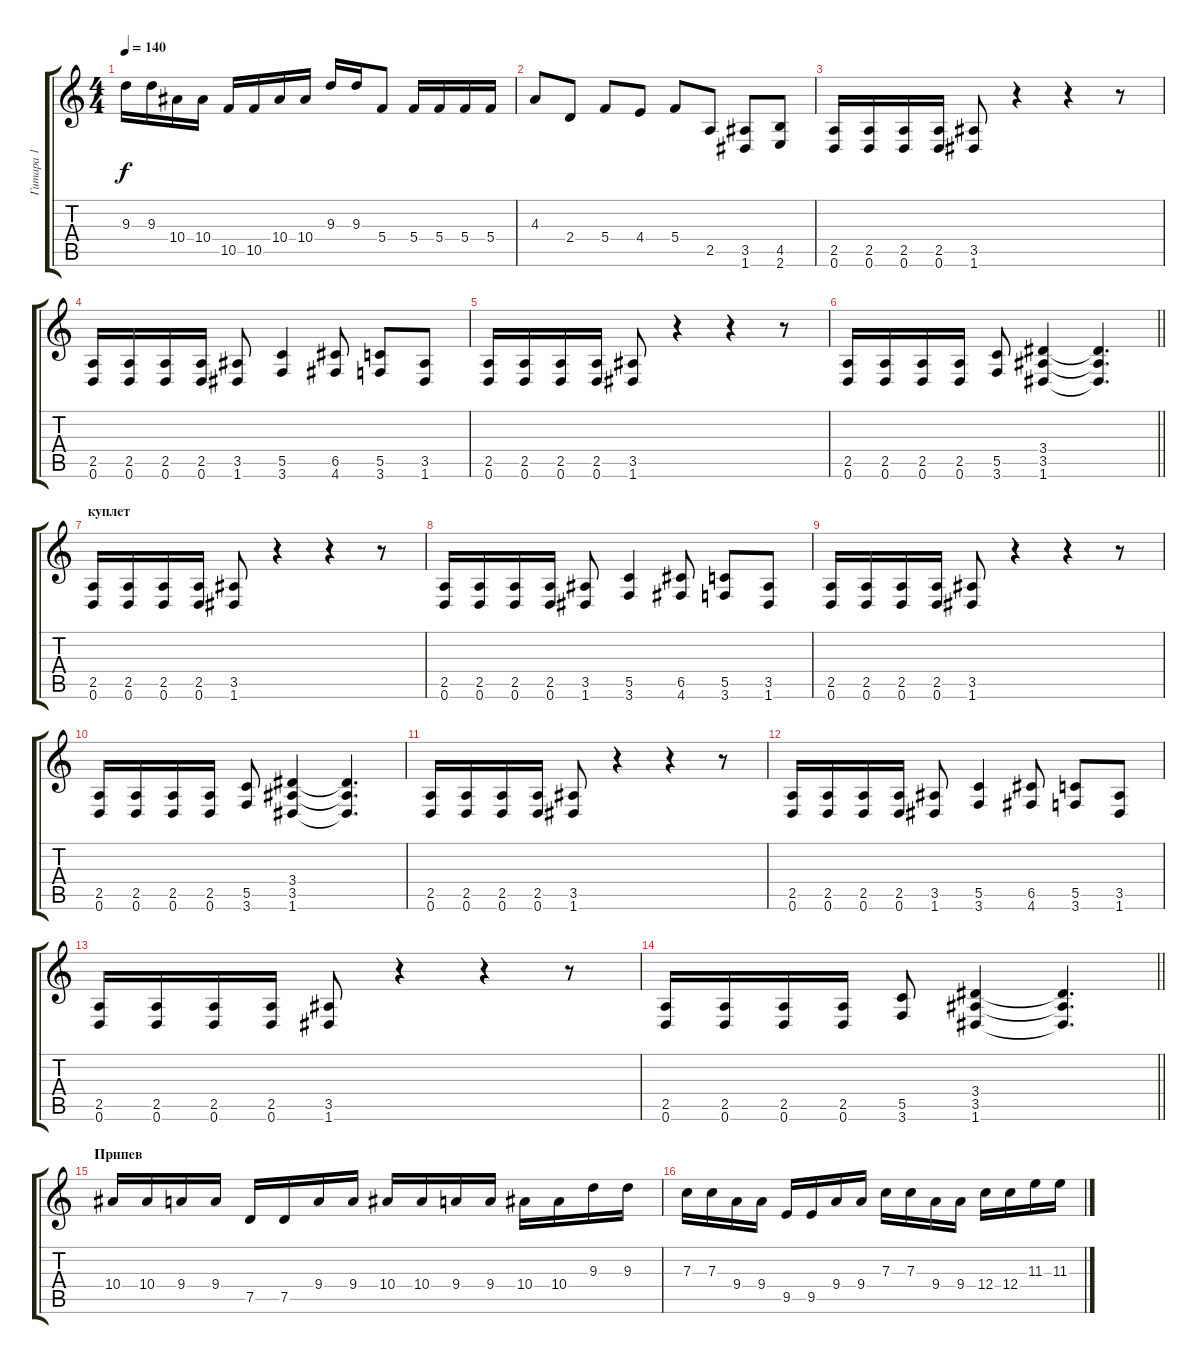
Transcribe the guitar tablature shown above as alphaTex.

\track ("Гитара 1" "Гитара 1") {instrument distortionguitar}
\staff {score tabs}
\tuning (D4 A3 F3 C3 G2 D2) {hide}
\ts (4 4)
\tempo 140
\clef g2
\ks c
9.3.16{dy f} 9.3.16 10.4.16 10.4.16 10.5.16 10.5.16 10.4.16 10.4.16 9.3.16 9.3.16 5.4.8 5.4.16 5.4.16 5.4.16 5.4.16 |
4.3.8 2.4.8 5.4.8 4.4.8 5.4.8 2.5.8 (3.5 1.6).8 (4.5 2.6).8 |
(2.5 0.6).16 (2.5 0.6).16 (2.5 0.6).16 (2.5 0.6).16 (3.5 1.6).8 r.4 r.4 r.8 |
(2.5 0.6).16 (2.5 0.6).16 (2.5 0.6).16 (2.5 0.6).16 (3.5 1.6).8 (5.5 3.6).4 (6.5 4.6).8 (5.5 3.6).8 (3.5 1.6).8 |
(2.5 0.6).16 (2.5 0.6).16 (2.5 0.6).16 (2.5 0.6).16 (3.5 1.6).8 r.4 r.4 r.8 |
\barLineRight lightlight
(2.5 0.6).16 (2.5 0.6).16 (2.5 0.6).16 (2.5 0.6).16 (5.5 3.6).8 (3.4 3.5 1.6).4 (3.4{t} 3.5{t} 1.6{t}).4{d} |
\section ("" "куплет")
(2.5 0.6).16 (2.5 0.6).16 (2.5 0.6).16 (2.5 0.6).16 (3.5 1.6).8 r.4 r.4 r.8 |
(2.5 0.6).16 (2.5 0.6).16 (2.5 0.6).16 (2.5 0.6).16 (3.5 1.6).8 (5.5 3.6).4 (6.5 4.6).8 (5.5 3.6).8 (3.5 1.6).8 |
(2.5 0.6).16 (2.5 0.6).16 (2.5 0.6).16 (2.5 0.6).16 (3.5 1.6).8 r.4 r.4 r.8 |
(2.5 0.6).16 (2.5 0.6).16 (2.5 0.6).16 (2.5 0.6).16 (5.5 3.6).8 (3.4 3.5 1.6).4 (3.4{t} 3.5{t} 1.6{t}).4{d} |
(2.5 0.6).16 (2.5 0.6).16 (2.5 0.6).16 (2.5 0.6).16 (3.5 1.6).8 r.4 r.4 r.8 |
(2.5 0.6).16 (2.5 0.6).16 (2.5 0.6).16 (2.5 0.6).16 (3.5 1.6).8 (5.5 3.6).4 (6.5 4.6).8 (5.5 3.6).8 (3.5 1.6).8 |
(2.5 0.6).16 (2.5 0.6).16 (2.5 0.6).16 (2.5 0.6).16 (3.5 1.6).8 r.4 r.4 r.8 |
\barLineRight lightlight
(2.5 0.6).16 (2.5 0.6).16 (2.5 0.6).16 (2.5 0.6).16 (5.5 3.6).8 (3.4 3.5 1.6).4 (3.4{t} 3.5{t} 1.6{t}).4{d} |
\section ("" "Припев")
10.4.16 10.4.16 9.4.16 9.4.16 7.5.16 7.5.16 9.4.16 9.4.16 10.4.16 10.4.16 9.4.16 9.4.16 10.4.16 10.4.16 9.3.16 9.3.16 |
7.3.16 7.3.16 9.4.16 9.4.16 9.5.16 9.5.16 9.4.16 9.4.16 7.3.16 7.3.16 9.4.16 9.4.16 12.4.16 12.4.16 11.3.16 11.3.16
